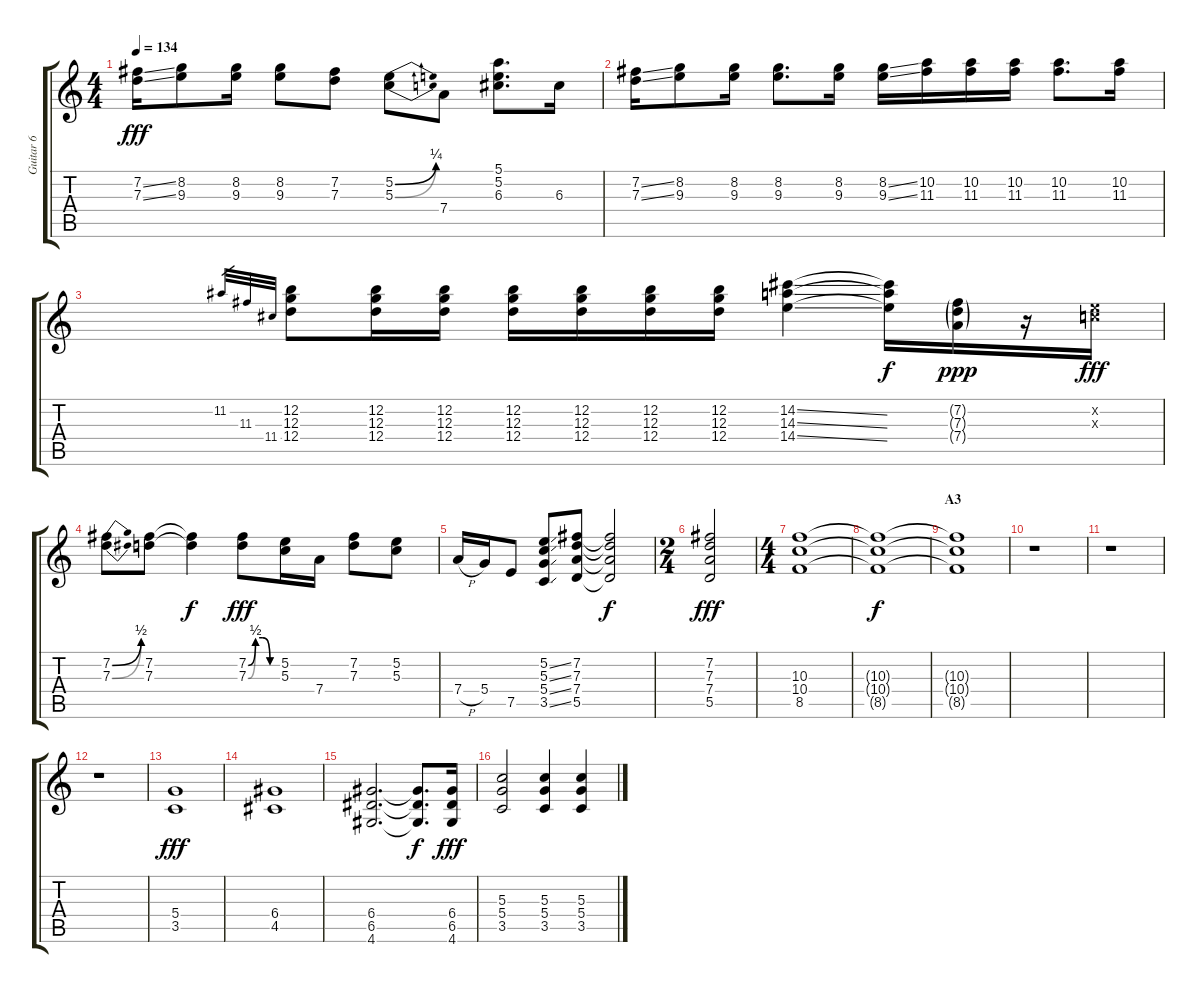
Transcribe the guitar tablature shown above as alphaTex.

\track ("Guitar 6" "Guitar 6") {instrument distortionguitar}
\staff {score tabs}
\tuning (E4 B3 G3 D3 A2 E2) {hide}
\ts (4 4)
\tempo 134
\clef g2
\ks c
(7.2{ss} 7.3{ss}).16{dy fff} (8.2 9.3).8 (8.2 9.3).16 (8.2 9.3).8 (7.2 7.3).8 (5.2{be (bend 0 0 60 1)} 5.3{be (bend 0 0 60 1)}).8 7.4.8 (5.1 5.2 6.3).8{d} 6.3.16 |
(7.2{ss} 7.3{ss}).16 (8.2 9.3).8 (8.2 9.3).16 (8.2 9.3).8{d} (8.2 9.3).16 (8.2{ss} 9.3{ss}).16 (10.2 11.3).16 (10.2 11.3).16 (10.2 11.3).16 (10.2 11.3).8{d} (10.2 11.3).16 |
11.2.32{gr} 11.3.32{gr} 11.4.32{gr} (12.2 12.3 12.4).8 (12.2 12.3 12.4).16 (12.2 12.3 12.4).16 (12.2 12.3 12.4).16 (12.2 12.3 12.4).16 (12.2 12.3 12.4).16 (12.2 12.3 12.4).16 (14.2{ss} 14.3{ss} 14.4{ss}).4 (14.2{t} 14.3{t} 14.4{t}).16{dy f} (7.2{g} 7.3{g} 7.4{g}).16{dy ppp} r.16 (5.2{x} 5.3{x}).16{dy fff} |
(7.2{be (bend 0 0 60 2)} 7.3{be (bend 0 0 60 2)}).8 (7.2 7.3).8 (7.2{t} 7.3{t}).4{dy f} (7.2{be (custom 0 0 15 2 30 2 45 0 60 0)} 7.3{be (custom 0 0 15 2 30 2 45 0 60 0)}).8{dy fff} (5.2 5.3).16 7.4.16 (7.2 7.3).8 (5.2 5.3).8 |
7.4{h}.16 5.4.16 7.5.8 (5.2{ss} 5.3{ss} 5.4{ss} 3.5{ss}).8 (7.2 7.3 7.4 5.5).8 (7.2{t} 7.3{t} 7.4{t} 5.5{t}).2{dy f} |
\ts (2 4)
(7.2 7.3 7.4 5.5).2{dy fff} |
\ts (4 4)
(10.3 10.4 8.5).1 |
(10.3{t} 10.4{t} 8.5{t}).1{dy f} |
\section ("" "A3")
(10.3{t} 10.4{t} 8.5{t}).1 |
r.1 |
r.1 |
r.1 |
(5.4 3.5).1{dy fff} |
(6.4 4.5).1 |
(6.4 6.5 4.6).2{d} (6.4{t} 6.5{t} 4.6{t}).8{d dy f} (6.4 6.5 4.6).16{dy fff} |
(5.3 5.4 3.5).2 (5.3 5.4 3.5).4 (5.3 5.4 3.5).4
